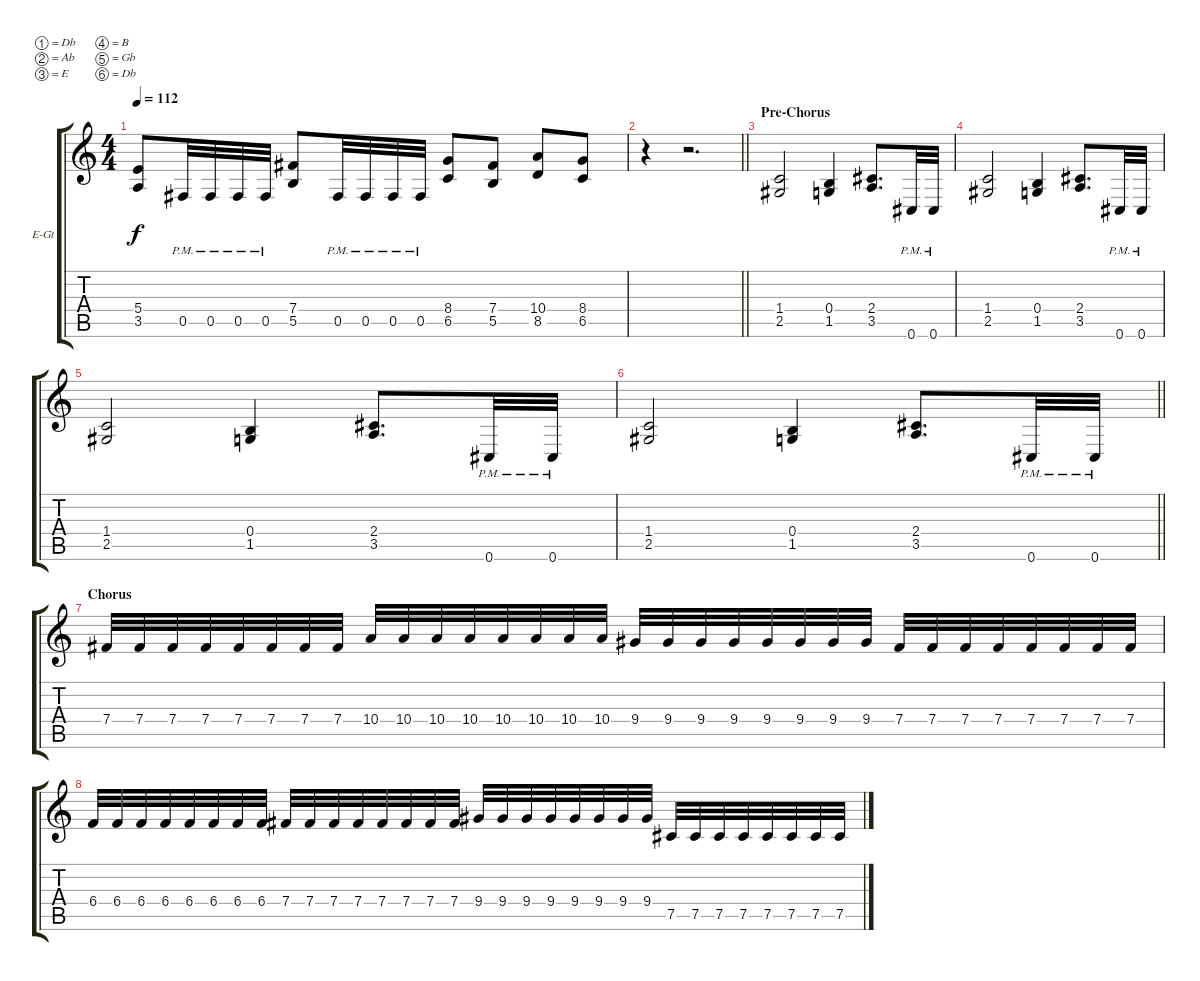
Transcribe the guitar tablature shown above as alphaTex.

\bracketExtendMode groupsimilarinstruments
\firstSystemTrackNameOrientation horizontal
\otherSystemsTrackNameOrientation horizontal
\track ("Guitar II" "E-Gt") {instrument distortionguitar}
\staff {score tabs}
\tuning (Db4 Ab3 E3 B2 Gb2 Db2)
\ts (4 4)
\tempo 112
\clef g2
\ks c
(5.4 3.5).8{dy f} 0.5{pm}.32 0.5{pm}.32 0.5{pm}.32 0.5{pm}.32 (7.4 5.5).8 0.5{pm}.32 0.5{pm}.32 0.5{pm}.32 0.5{pm}.32 (8.4 6.5).8 (7.4 5.5).8 (10.4 8.5).8 (8.4 6.5).8 |
\barLineRight lightlight
r.4 r.2{d} |
\section ("" "Pre-Chorus")
(1.4 2.5).2 (0.4 1.5).4 (2.4 3.5).8{d} 0.6{pm}.32 0.6{pm}.32 |
(1.4 2.5).2 (0.4 1.5).4 (2.4 3.5).8{d} 0.6{pm}.32 0.6{pm}.32 |
(1.4 2.5).2 (0.4 1.5).4 (2.4 3.5).8{d} 0.6{pm}.32 0.6{pm}.32 |
\barLineRight lightlight
(1.4 2.5).2 (0.4 1.5).4 (2.4 3.5).8{d} 0.6{pm}.32 0.6{pm}.32 |
\section ("" "Chorus")
7.4.32 7.4.32 7.4.32 7.4.32 7.4.32 7.4.32 7.4.32 7.4.32 10.4.32 10.4.32 10.4.32 10.4.32 10.4.32 10.4.32 10.4.32 10.4.32 9.4.32 9.4.32 9.4.32 9.4.32 9.4.32 9.4.32 9.4.32 9.4.32 7.4.32 7.4.32 7.4.32 7.4.32 7.4.32 7.4.32 7.4.32 7.4.32 |
6.4.32 6.4.32 6.4.32 6.4.32 6.4.32 6.4.32 6.4.32 6.4.32 7.4.32 7.4.32 7.4.32 7.4.32 7.4.32 7.4.32 7.4.32 7.4.32 9.4.32 9.4.32 9.4.32 9.4.32 9.4.32 9.4.32 9.4.32 9.4.32 7.5.32 7.5.32 7.5.32 7.5.32 7.5.32 7.5.32 7.5.32 7.5.32
